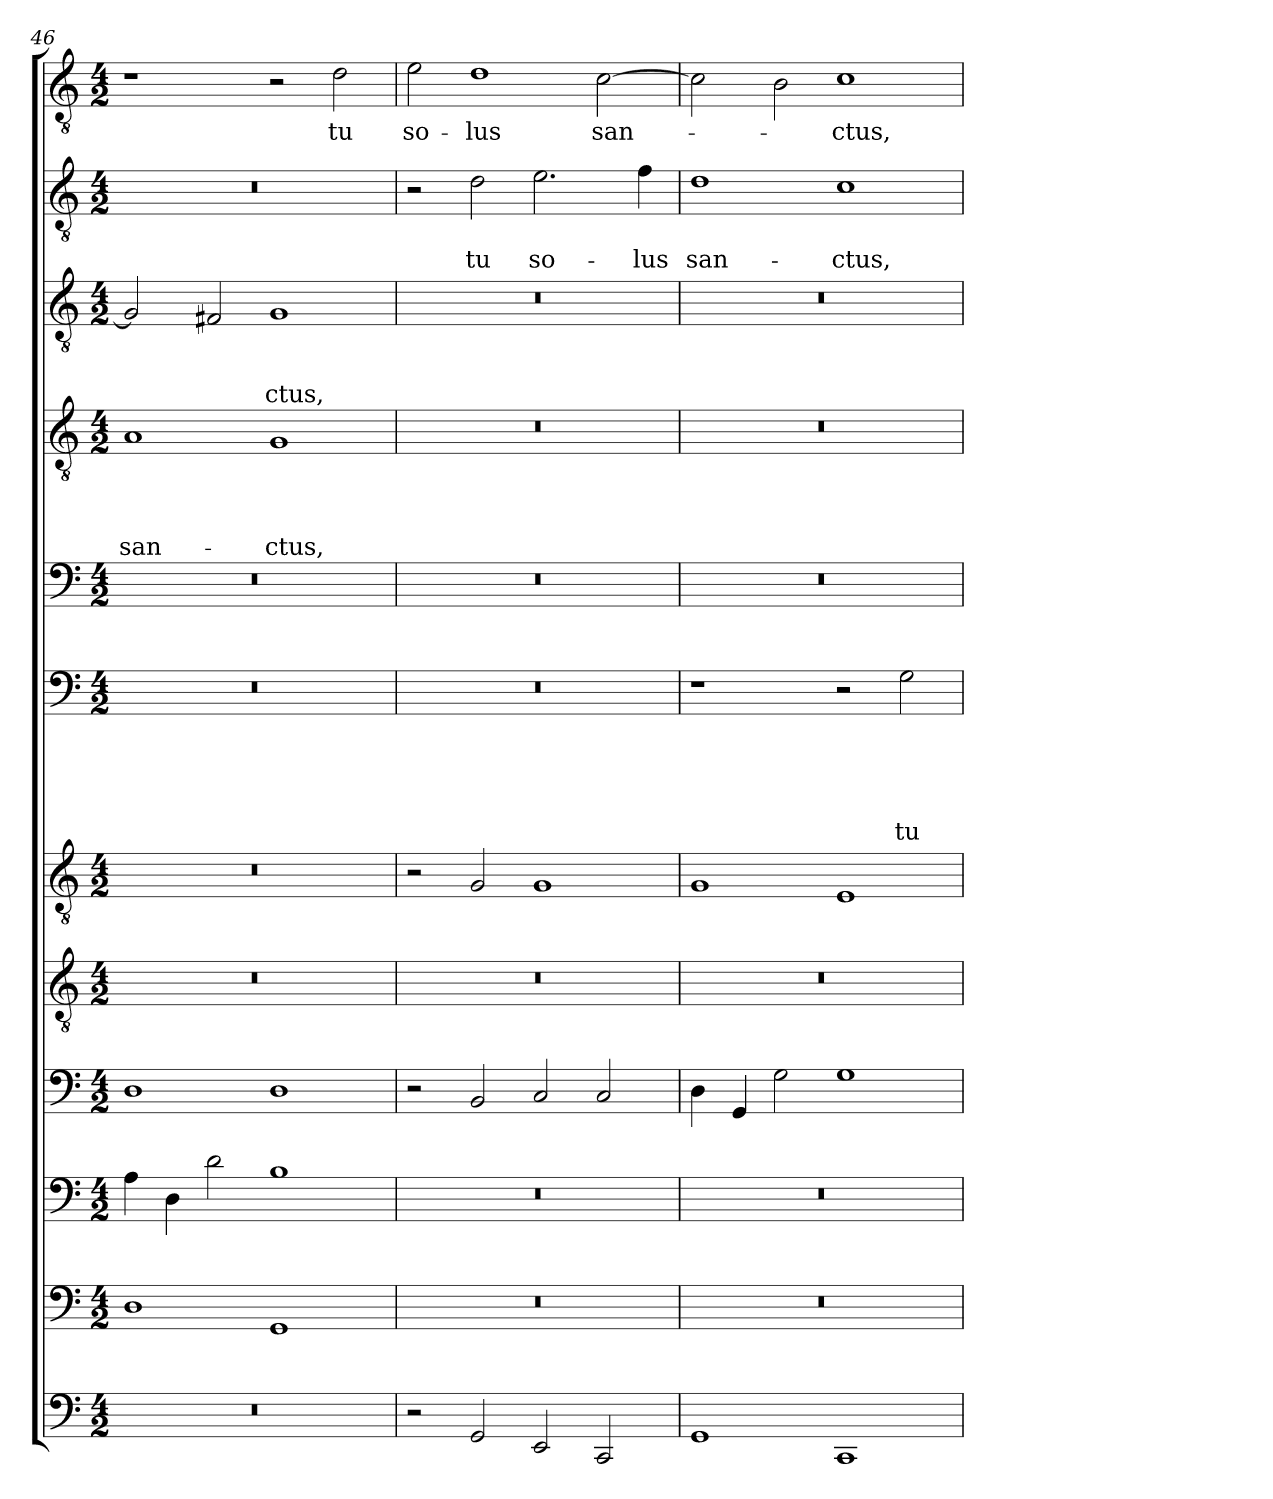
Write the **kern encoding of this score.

**kern	**kern	**kern	**kern	**kern	**kern	**kern	**text	**text	**text	**text	**text	**kern	**kern	**text	**text	**text	**text	**kern	**text	**text	**text	**kern	**text	**text	**kern	**text
*part12	*part11	*part10	*part9	*part8	*part7	*part6	*part6	*part6	*part6	*part6	*part6	*part5	*part4	*part4	*part4	*part4	*part4	*part3	*part3	*part3	*part3	*part2	*part2	*part2	*part1	*part1
*staff12	*staff11	*staff10	*staff9	*staff8	*staff7	*staff6	*staff6	*staff6	*staff6	*staff6	*staff6	*staff5	*staff4	*staff4	*staff4	*staff4	*staff4	*staff3	*staff3	*staff3	*staff3	*staff2	*staff2	*staff2	*staff1	*staff1
*clefF4	*clefF4	*clefF4	*clefF4	*clefGv2	*clefGv2	*clefF4	*	*	*	*	*	*clefF4	*clefGv2	*	*	*	*	*clefGv2	*	*	*	*clefGv2	*	*	*clefGv2	*
*k[]	*k[]	*k[]	*k[]	*k[]	*k[]	*k[]	*	*	*	*	*	*k[]	*k[]	*	*	*	*	*k[]	*	*	*	*k[]	*	*	*k[]	*
*C:	*C:	*C:	*C:	*C:	*C:	*C:	*	*	*	*	*	*C:	*C:	*	*	*	*	*C:	*	*	*	*C:	*	*	*C:	*
*M4/2	*M4/2	*M4/2	*M4/2	*M4/2	*M4/2	*M4/2	*	*	*	*	*	*M4/2	*M4/2	*	*	*	*	*M4/2	*	*	*	*M4/2	*	*	*M4/2	*
=46	=46	=46	=46	=46	=46	=46	=46	=46	=46	=46	=46	=46	=46	=46	=46	=46	=46	=46	=46	=46	=46	=46	=46	=46	=46	=46
!	!	!	!	!	!	!	!	!	!	!	!	!	!	!	!	!	!LO:LY:b	!	!	!	!	!	!	!	!	!
0r	1D	4A\	1D	0r	0r	0r	.	.	.	.	.	0r	1A	.	.	.	san-	2G/]	.	.	.	0r	.	.	1r	.
.	.	4D\	.	.	.	.	.	.	.	.	.	.	.	.	.	.	.	.	.	.	.	.	.	.	.	.
.	.	2d\	.	.	.	.	.	.	.	.	.	.	.	.	.	.	.	2F#/	.	.	.	.	.	.	.	.
!	!	!	!	!	!	!	!	!	!	!	!	!	!	!	!	!	!LO:LY:b	!	!	!	!LO:LY:b	!	!	!	!	!
.	1GG	1B	1D	.	.	.	.	.	.	.	.	.	1G	.	.	.	-ctus,	1G	.	.	-ctus,	.	.	.	2r	.
!	!	!	!	!	!	!	!	!	!	!	!	!	!	!	!	!	!	!	!	!	!	!	!	!	!	!LO:LY:b
.	.	.	.	.	.	.	.	.	.	.	.	.	.	.	.	.	.	.	.	.	.	.	.	.	2d\	tu
=47	=47	=47	=47	=47	=47	=47	=47	=47	=47	=47	=47	=47	=47	=47	=47	=47	=47	=47	=47	=47	=47	=47	=47	=47	=47	=47
!	!	!	!	!	!	!	!	!	!	!	!	!	!	!	!	!	!	!	!	!	!	!	!	!	!	!LO:LY:b
2r	0r	0r	2r	0r	2r	0r	.	.	.	.	.	0r	0r	.	.	.	.	0r	.	.	.	2r	.	.	2e\	so-
!	!	!	!	!	!	!	!	!	!	!	!	!	!	!	!	!	!	!	!	!	!	!	!	!LO:LY:b	!	!LO:LY:b
2GG/	.	.	2BB/	.	2G/	.	.	.	.	.	.	.	.	.	.	.	.	.	.	.	.	2d\	.	tu	1d	-lus
!	!	!	!	!	!	!	!	!	!	!	!	!	!	!	!	!	!	!	!	!	!	!	!	!LO:LY:b	!	!
2EE/	.	.	2C/	.	1G	.	.	.	.	.	.	.	.	.	.	.	.	.	.	.	.	2.e\	.	so-	.	.
!	!	!	!	!	!	!	!	!	!	!	!	!	!	!	!	!	!	!	!	!	!	!	!	!	!	!LO:LY:b
2CC/	.	.	2C/	.	.	.	.	.	.	.	.	.	.	.	.	.	.	.	.	.	.	.	.	.	[2c\	san-
!	!	!	!	!	!	!	!	!	!	!	!	!	!	!	!	!	!	!	!	!	!	!	!	!LO:LY:b	!	!
.	.	.	.	.	.	.	.	.	.	.	.	.	.	.	.	.	.	.	.	.	.	4f\	.	-lus	.	.
=48	=48	=48	=48	=48	=48	=48	=48	=48	=48	=48	=48	=48	=48	=48	=48	=48	=48	=48	=48	=48	=48	=48	=48	=48	=48	=48
!	!	!	!	!	!	!	!	!	!	!	!	!	!	!	!	!	!	!	!	!	!	!	!	!LO:LY:b	!	!
1GG	0r	0r	4D\	0r	1G	1r	.	.	.	.	.	0r	0r	.	.	.	.	0r	.	.	.	1d	.	san-	2c\]	.
.	.	.	4GG/	.	.	.	.	.	.	.	.	.	.	.	.	.	.	.	.	.	.	.	.	.	.	.
.	.	.	2G\	.	.	.	.	.	.	.	.	.	.	.	.	.	.	.	.	.	.	.	.	.	2B\	.
!	!	!	!	!	!	!	!	!	!	!	!	!	!	!	!	!	!	!	!	!	!	!	!	!LO:LY:b	!	!LO:LY:b
1CC	.	.	1G	.	1E	2r	.	.	.	.	.	.	.	.	.	.	.	.	.	.	.	1c	.	-ctus,	1c	-ctus,
!	!	!	!	!	!	!	!	!	!	!	!LO:LY:b	!	!	!	!	!	!	!	!	!	!	!	!	!	!	!
.	.	.	.	.	.	2G\	.	.	.	.	tu	.	.	.	.	.	.	.	.	.	.	.	.	.	.	.
=	=	=	=	=	=	=	=	=	=	=	=	=	=	=	=	=	=	=	=	=	=	=	=	=	=	=
*-	*-	*-	*-	*-	*-	*-	*-	*-	*-	*-	*-	*-	*-	*-	*-	*-	*-	*-	*-	*-	*-	*-	*-	*-	*-	*-
